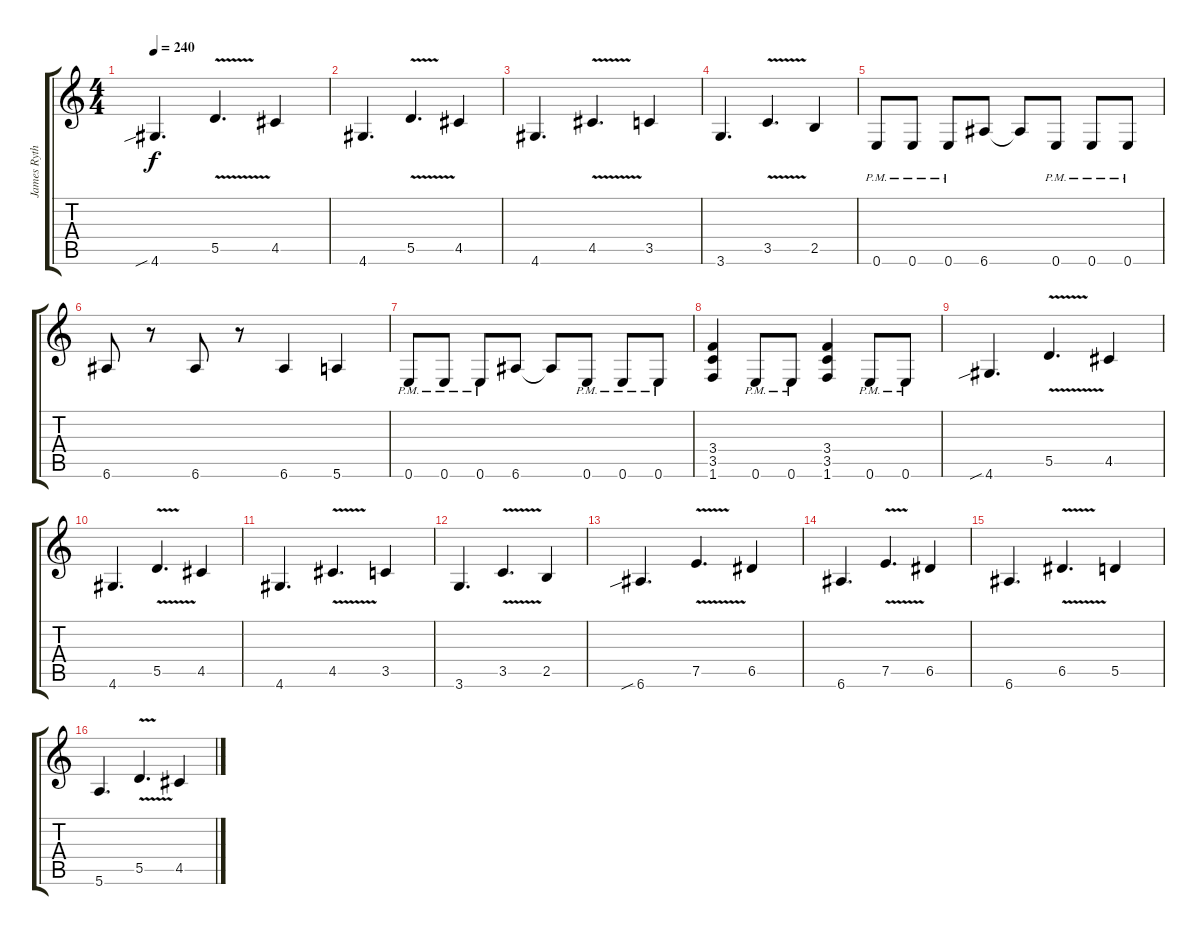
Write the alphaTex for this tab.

\track ("James Ryth." "James Ryth") {instrument distortionguitar}
\staff {score tabs}
\tuning (E4 B3 G3 D3 A2 E2) {hide}
\ts (4 4)
\tempo 240
\clef g2
\ks c
4.6{sib}.4{d dy f} 5.5{v}.4{d} 4.5.4 |
4.6.4{d} 5.5{v}.4{d} 4.5.4 |
4.6.4{d} 4.5{v}.4{d} 3.5.4 |
3.6.4{d} 3.5{v}.4{d} 2.5.4 |
0.6{pm}.8 0.6{pm}.8 0.6{pm}.8 6.6.8 6.6{t}.8 0.6{pm}.8 0.6{pm}.8 0.6{pm}.8 |
6.6.8 r.8 6.6.8 r.8 6.6.4 5.6.4 |
0.6{pm}.8 0.6{pm}.8 0.6{pm}.8 6.6.8 6.6{t}.8 0.6{pm}.8 0.6{pm}.8 0.6{pm}.8 |
(3.4 3.5 1.6).4 0.6{pm}.8 0.6{pm}.8 (3.4 3.5 1.6).4 0.6{pm}.8 0.6{pm}.8 |
4.6{sib}.4{d} 5.5{v}.4{d} 4.5.4 |
4.6.4{d} 5.5{v}.4{d} 4.5.4 |
4.6.4{d} 4.5{v}.4{d} 3.5.4 |
3.6.4{d} 3.5{v}.4{d} 2.5.4 |
6.6{sib}.4{d} 7.5{v}.4{d} 6.5.4 |
6.6.4{d} 7.5{v}.4{d} 6.5.4 |
6.6.4{d} 6.5{v}.4{d} 5.5.4 |
5.6.4{d} 5.5{v}.4{d} 4.5.4
